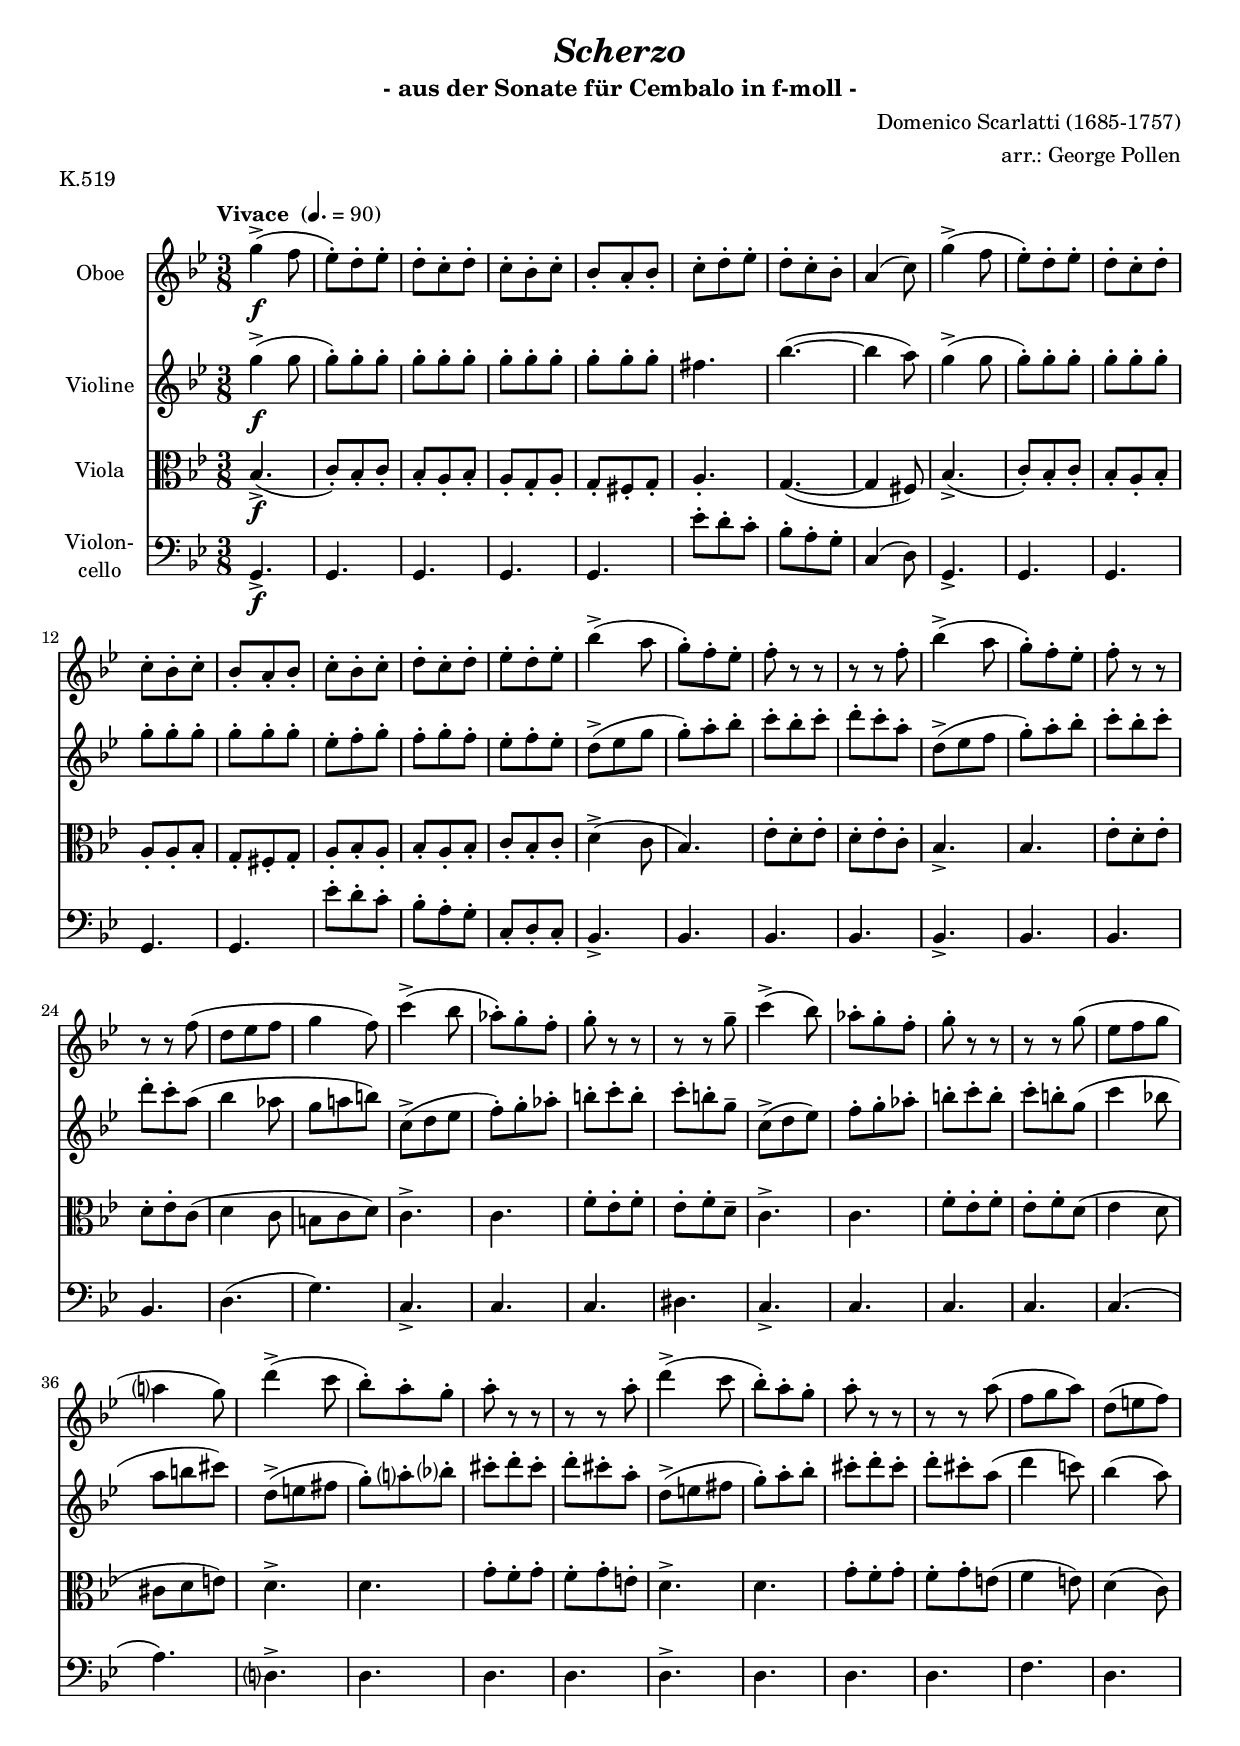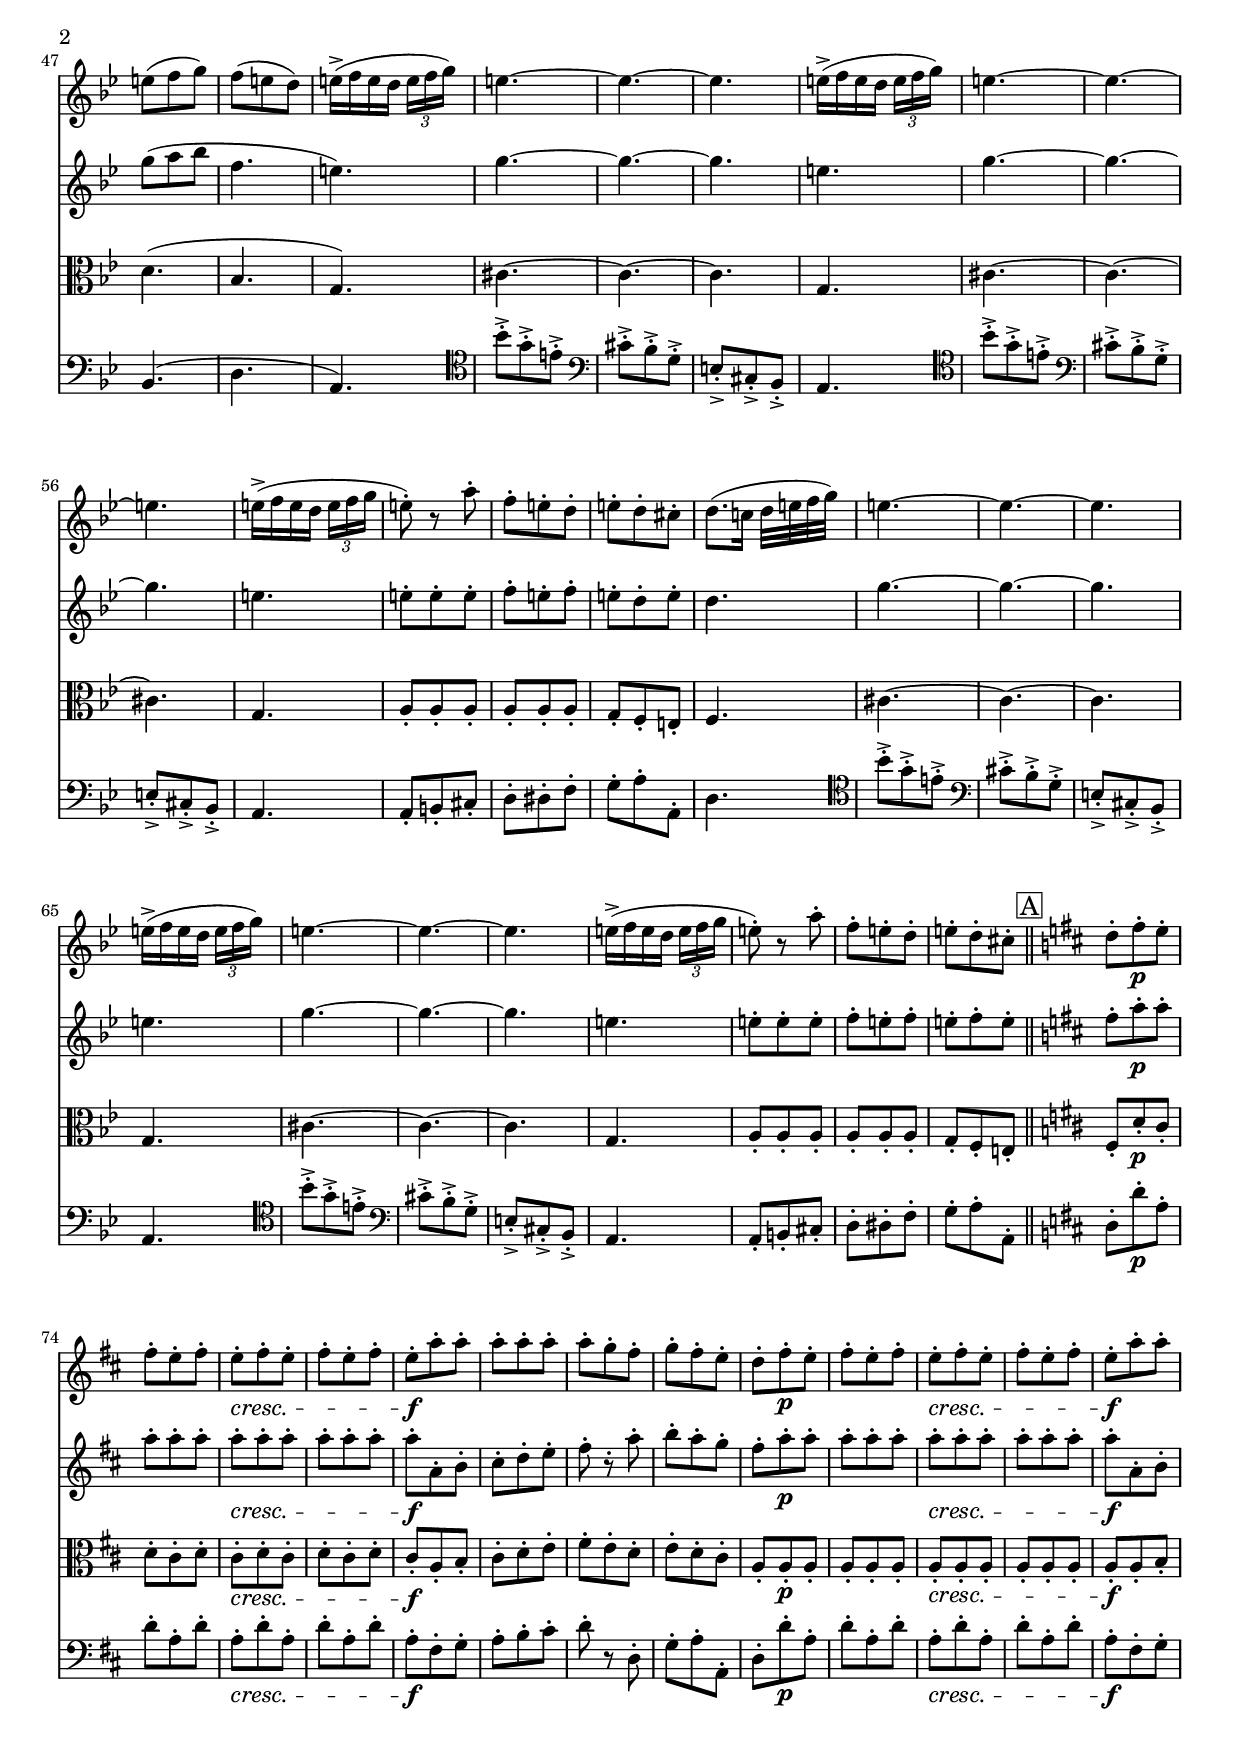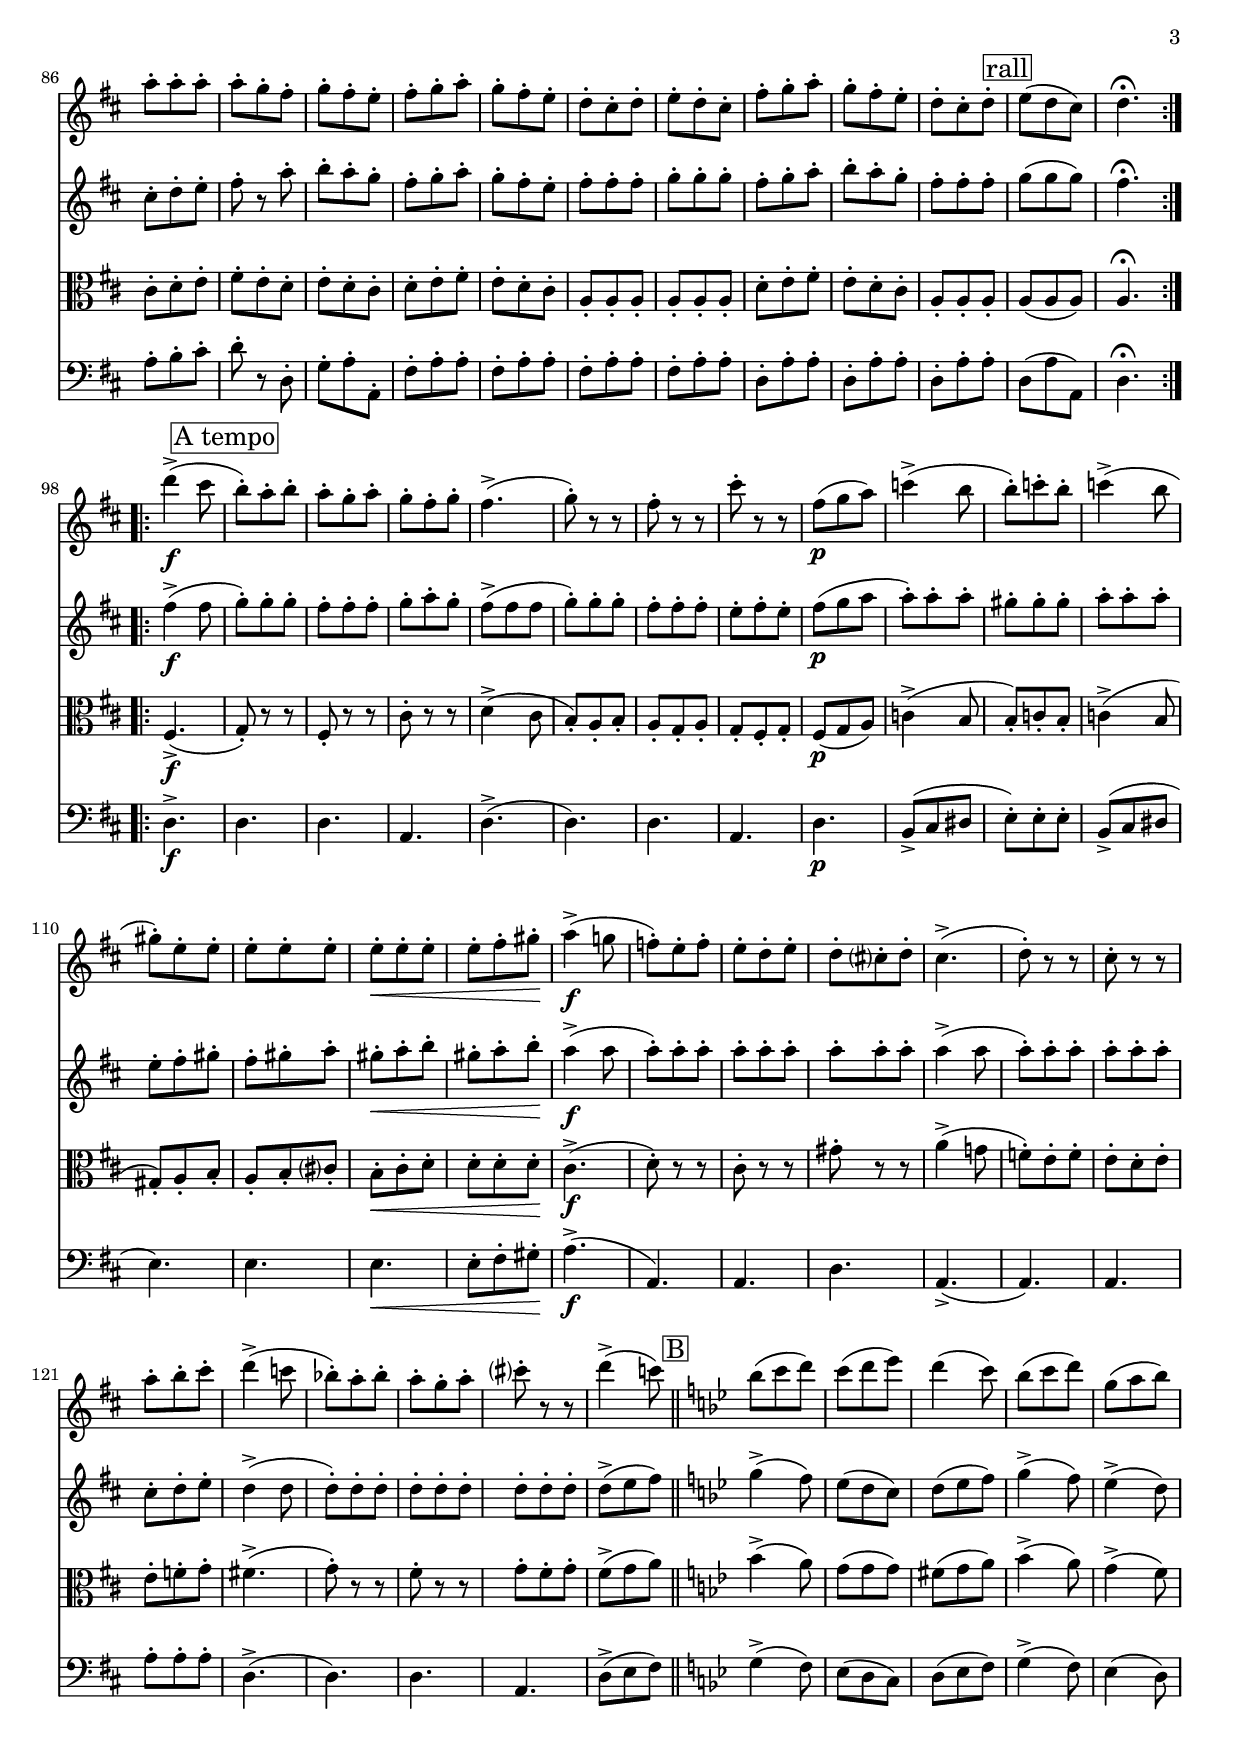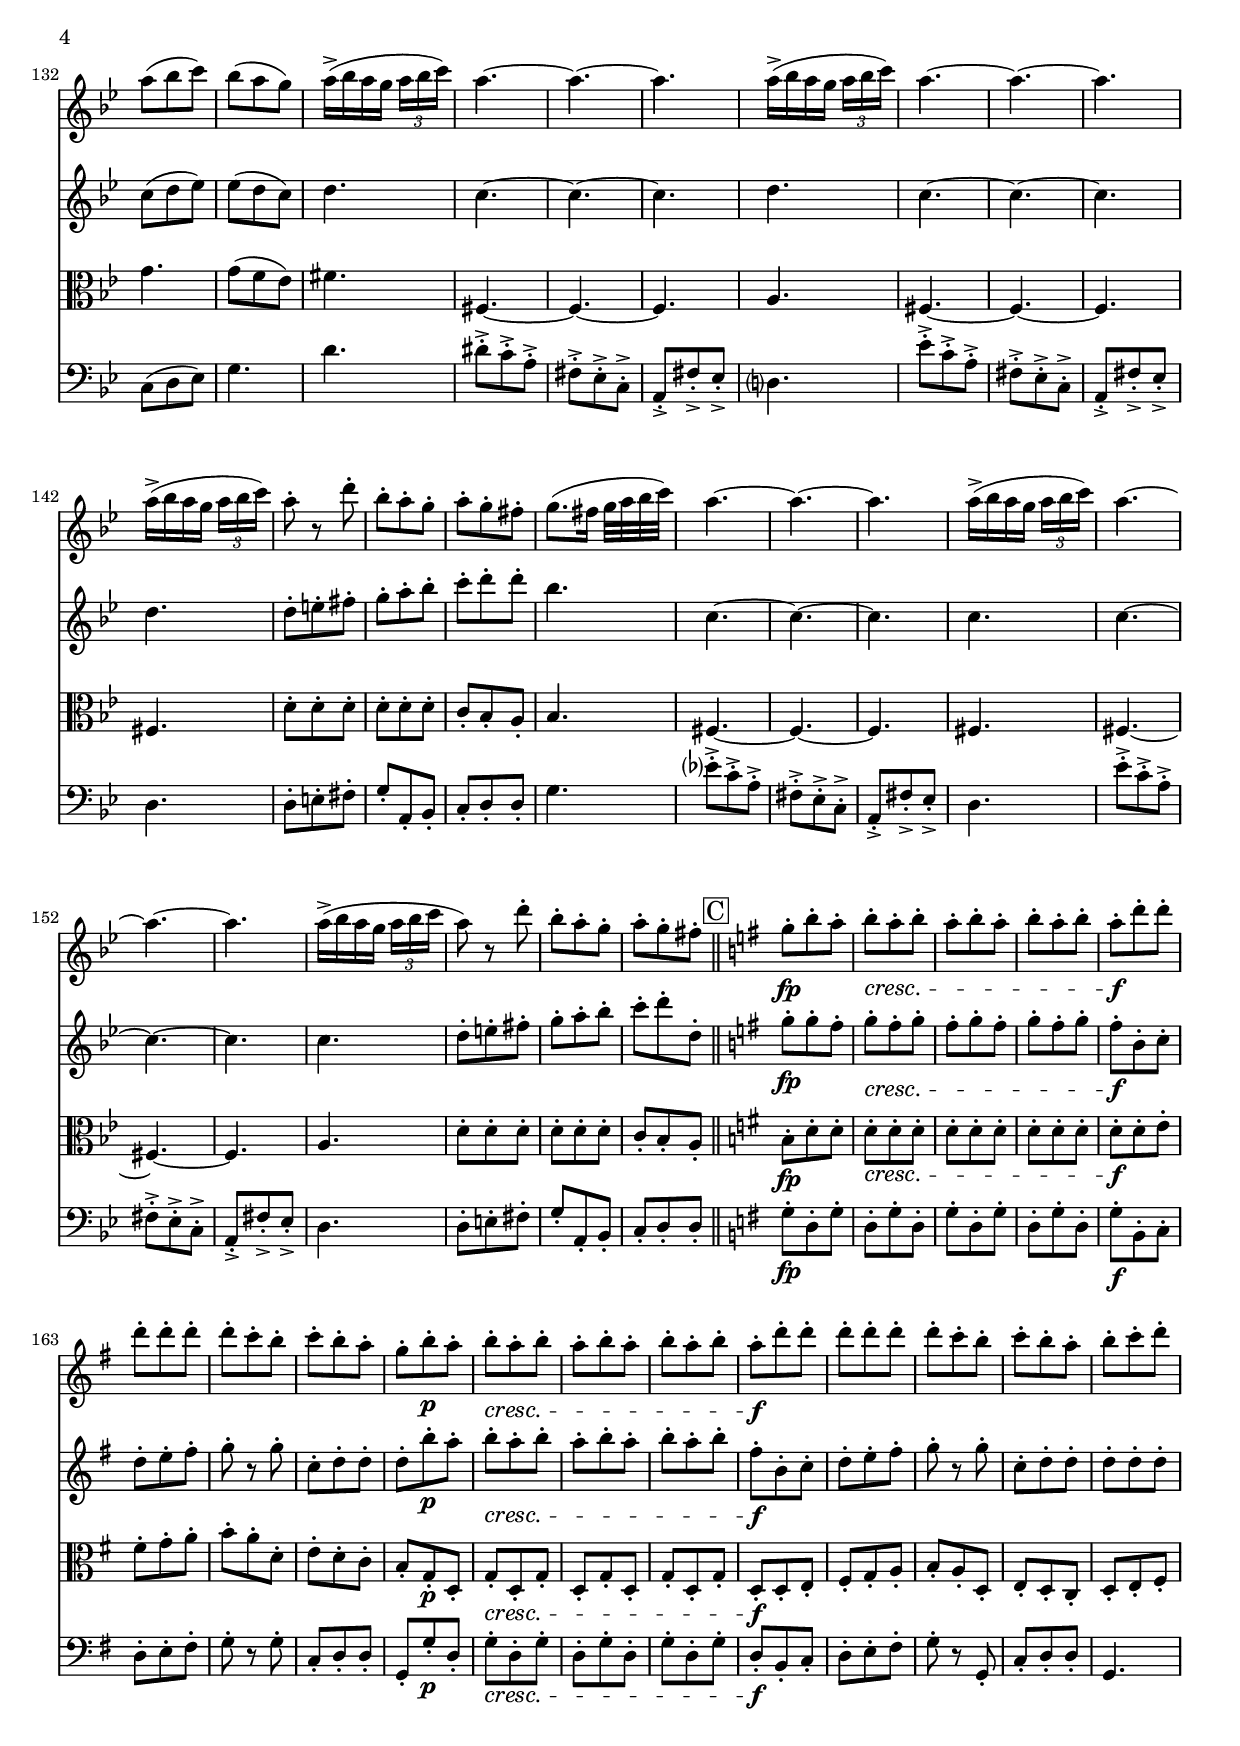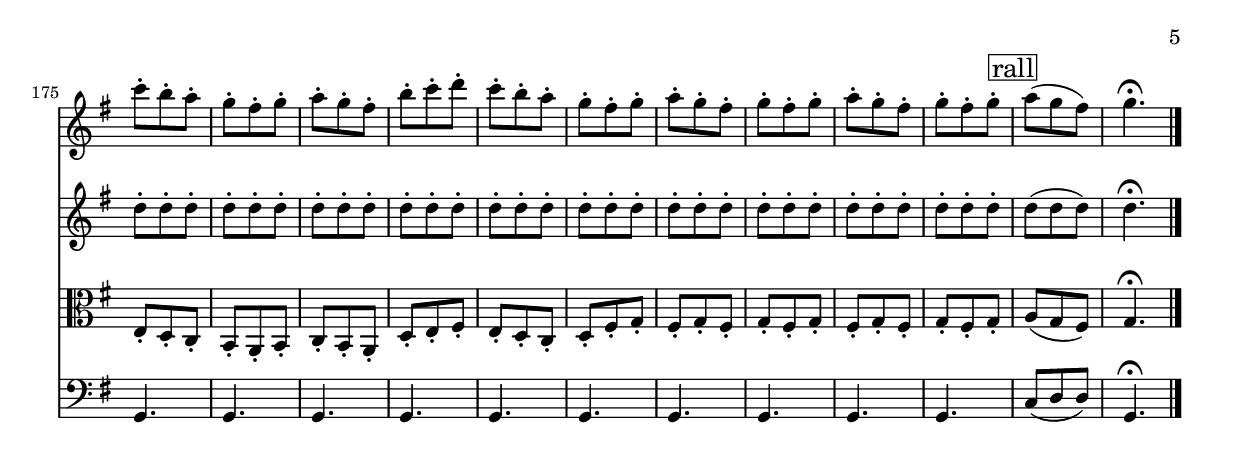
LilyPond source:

\version "2.14.2"
\include "deutsch.ly"

#(set-global-staff-size 18.3)

\header {
  title     = \markup \bold \italic "Scherzo"
  subtitle  = "- aus der Sonate für Cembalo in f-moll -" 
  composer  = "Domenico Scarlatti (1685-1757)"
  arranger  = "arr.: George Pollen"
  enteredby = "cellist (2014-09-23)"
  piece     = "K.519"
}

voiceconsts = {
  \key g \minor
  \time 3/8
  \tempo "Vivace " 4.=90
  \numericTimeSignature
  \compressFullBarRests
  \set tupletSpannerDuration = #(ly:make-moment 1 4)
}

mifl = "oboe"
%mist = "string ensemble 1"
mist = "pizzicato strings"
%miba = "harpsichord"
%miba = "bassoon"
miba = "drawbar organ"

boxa = { \bar "||" \mark \markup \box "A" \key d \major }
boxb = { \bar "||" \mark \markup \box "B" \key g \minor }
boxc = { \bar "||" \mark \markup \box "C" \key g \major }

atem = \mark \markup \box "A tempo"
rall = \mark \markup \box "rall"

va = \relative c''' {
   \voiceconsts

   \repeat volta 2 {
     g4(->\f f8
     es)-. d-. es-.
     d-. c-. d-.
     c-. b-. c-.
     b-. a-. b-.
     c-. d-. es-.
     d-. c-. b-.
     a4( c8)
     g'4(-> f8
     es)-. d-. es-.
     d-. c-. d-.

     c-. b-. c-.
     b-. a-. b-.
     c-. b-. c-.
     d-. c-. d-.
     es-. d-. es-.
     b'4(-> a8
     g)-. f-. es-.
     f-. r r
     r r f-.
     b4(-> a8
     g)-. f-. es-.

     f-. r r
     r r f(
     d es f
     g4 f8)
     c'4(-> b8
     as)-. g-. f-.
     g-. r r
     r r g--
     c4(-> b8)
     as-. g-. f-.
     g-. r r

     r r g(
     es f g
     a?4 g8)
     d'4(-> c8
     b)-. a-. g-.
     a-. r r
     r r a-.
     d4(-> c8
     b)-. a-. g-.
     a-. r r
     r r a(

     f g a)
     d,( e f)
     e( f g)
     f( e d)
     e16(-> f e d \times 2/3 { e[ f g]) }
     e4.~
     e~
     e
     e16(-> f e d \times 2/3 { e[ f g]) }
     e4.~
     e~

     e
     e16(-> f e d \times 2/3 { e[ f g] }
     e8)-. r a-.
     f-. e-. d-.
     e-. d-. cis-.
     d8.( c!16 d32[ e f g])
     e4.~
     e~
     e

     e16(-> f e d \times 2/3 { e[ f g]) }
     e4.~
     e~
     e
     e16(-> f e d \times 2/3 { e[ f g] }
     e8)-. r a-.
     f-. e-. d-.
     e-. d-. cis-. \boxa

     d8-. fis-.\p e-.
     fis-. e-. fis-.
     e-.\cresc fis-. e-.
     fis-. e-. fis-.
     e-.\f a-. a-.
     a-. a-. a-.
     a-. g-. fis-.
     g-. fis-. e-.
     d-. fis-.\p e-.
     fis-. e-. fis-.
     e-.\cresc fis-. e-.

     fis-. e-. fis-.
     e-.\f a-. a-.
     a-. a-. a-.
     a-. g-. fis-.
     g-. fis-. e-.
     fis-. g-. a-.
     g-. fis-. e-.
     d-. cis-. d-.
     e-. d-. cis-.
     fis-. g-. a-.
     g-. fis-. e-.

     d-. cis-. d-. \rall
     e( d cis)
     d4.\fermata
   }

   \repeat volta 2 {
     d'4(->\f cis8 \atem
     h)-. a-. h-.
     a-. g-. a-.
     g-. fis-. g-.
     fis4.(->
     g8)-. r r
     fis-. r r
     cis'-. r r

     fis,(\p g a)
     c4(-> h8
     h)-. c-. h-.
     c4(-> h8
     gis8)-. e-. e-.
     e-. e-. e-.
     e-.\< e-. e-.
     e-. fis-. gis-.\!
     a4(->\f g!8
     f)-. e-. f-.
     e-. d-. e-.

     d-. cis?-. d-.
     cis4.(->
     d8)-. r r
     cis-. r r
     a'-. h-. cis-.
     d4(-> c8
     b)-. a-. b-.
     a-. g-. a-.
     cis?-. r r
     d4(-> c8) \boxb

     b( c d)
     c( d es)
     d4( c8)
     b( c d)
     g,( a b)
     a( b c)
     b( a g)
     a16(-> b a g \times 2/3 { a[ b c]) }
     a4.~
     a~
     a

     a16(-> b a g \times 2/3 { a[ b c]) }
     a4.~
     a~
     a
     a16(-> b a g \times 2/3 { a[ b c]) }
     a8-. r d-.
     b-. a-. g-.
     a-. g-. fis-.
     g8.( fis16 g32[ a b c])

     a4.~
     a~
     a
     a16(-> b a g \times 2/3 { a[ b c]) }
     a4.~
     a~
     a
     a16(-> b a g \times 2/3 { a[ b c] }
     a8) r d-.
     b-. a-. g-.

     a-. g-. fis-. \boxc
     g-.\fp h-. a-.
     h-.\cresc a-. h-.
     a-. h-. a-.
     h-. a-. h-.
     a-.\f d-. d-.
     d-. d-. d-.
     d-. c-. h-.
     c-. h-. a-.
     g-. h-.\p a-.

     h-.\cresc a-. h-.
     a-. h-. a-.
     h-. a-. h-.
     a-.\f d-. d-.
     d-. d-. d-.
     d-. c-. h-.
     c-. h-. a-.
     h-. c-. d-.
     c-. h-. a-.

     g-. fis-. g-.
     a-. g-. fis-.
     h-. c-. d-.
     c-. h-. a-.
     g-. fis-. g-.
     a-. g-. fis-.
     g-. fis-. g-.
     a-. g-. fis-.
     g-. fis-. g-. \rall
     a( g fis)
     g4.\fermata \bar "|."
   }
}

vb = \relative c''' {
   \voiceconsts

   \repeat volta 2 {
     g4(->\f g8
     g)-. g-. g-.
     g-. g-. g-.
     g-. g-. g-.
     g-. g-. g-.
     fis4.
     b(~
     b4 a8)
     g4(-> g8
     g)-. g-. g-.
     g-. g-. g-.

     g-. g-. g-.
     g-. g-. g-.
     es-. f-. g-.
     f-. g-. f-.
     es-. f-. es-.
     d(-> es g
     g)-. a-. b-.
     c-. b-. c-.
     d-. c-. a-.
     d,(-> es f

     g)-. a-. b-.
     c-. b-. c-.
     d-. c-. a(
     b4 as8
     g a! h)
     c,(-> d es
     f)-. g-. as-.
     h-. c-. h-.
     c-. h-. g--
     c,(-> d es)

     f-. g-. as-.
     h-. c-. h-.
     c-. h-. g(
     c4 b!8
     a h cis)
     d,(-> e fis
     g)-. a?-. b?-.
     cis-. d-. cis-.
     d-. cis-. a-.
     d,(-> e fis

     g)-. a-. b-.
     cis-. d-. cis-.
     d-. cis-. a(
     d4 c!8)
     b4( a8)
     g( a b
     f4.
     e)
     g~
     g~
     g
     e
     g~

     g~
     g
     e
     e8-. e-. e-.
     f-. e-. f-.
     e-. d-. e-.
     d4.
     g~
     g~
     g
     e
     g~
     g~
     g

     e
     e8-. e-. e-.
     f-. e-. f-.
     e-. f-. e-. \boxa
     fis-. a-.\p a-.
     a-. a-. a-.
     a-.\cresc a-. a-.
     a-. a-. a-.
     a-.\f a,-. h-.
     cis-. d-. e-.

     fis-. r-. a-.
     h-. a-. g-.
     fis-. a-.\p a-.
     a-. a-. a-.
     a-.\cresc a-. a-. 
     a-. a-. a-.
     a-.\f a,-. h-.
     cis-. d-. e-.
     fis-. r a-. 

     h-. a-. g-.
     fis-. g-. a-.
     g-. fis-. e-.
     fis-. fis-. fis-.
     g-. g-. g-.
     fis-. g-. a-.
     h-. a-. g-.
     fis-. fis-. fis-. \rall

     g( g g)
     fis4.\fermata
   }

   \repeat volta 2 {
     fis4(->\f fis8 \atem
     g)-. g-. g-.
     fis-. fis-. fis-.
     g-. a-. g-.
     fis(-> fis fis
     g)-. g-. g-.
     fis-. fis-. fis-.
     e-. fis-. e-.

     fis(\p g a
     a)-. a-. a-.
     gis-. gis-. gis-.
     a-. a-. a-.
     e-. fis-. gis-.
     fis-. gis-. a-.
     gis-.\< a-. h-.
     gis-. a-. h-.\!
     a4(->\f a8
     a)-. a-. a-.

     a-. a-. a-.
     a-. a-. a-.
     a4(-> a8
     a)-. a-. a-.
     a-. a-. a-.
     cis,-. d-. e-.
     d4(-> d8
     d8)-. d-. d-.
     d-. d-. d-.
     d-. d-. d-.

     d(-> e fis) \boxb
     g4(-> f8)
     es( d c)
     d( es f)
     g4(-> f8)
     es4(-> d8)
     c( d es)
     es( d c)
     d4.
     c~
     c~

     c
     d
     c~
     c~
     c
     d
     d8-. e-. fis-.
     g-. a-. b-.
     c-. d-. d-.
     b4.
     c,~

     c~
     c
     c
     c~
     c~
     c
     c
     d8-. e-. fis-.
     g-. a-. b-.
     c-. d-. d,-. \boxc

     g8-.\fp g-. fis-.
     g-.\cresc fis-. g-.
     fis-. g-. fis-.
     g-. fis-. g-.
     fis-.\f h,-. c-.
     d-. e-. fis-.
     g-. r g-.
     c,-. d-. d-.
     d-. h'-.\p a-.
     h-.\cresc a-. h-.

     a-. h-. a-.
     h-. a-. h-.
     fis-.\f h,-. c-.
     d-. e-. fis-.
     g-. r g-.
     c,-. d-. d-.
     d-. d-. d-.
     d-. d-. d-.
     d-. d-. d-.

     d-. d-. d-.
     d-. d-. d-.
     d-. d-. d-.
     d-. d-. d-.
     d-. d-. d-.
     d-. d-. d-.
     d-. d-. d-.
     d-. d-. d-. \rall

     d( d d)
     d4.\fermata \bar "|."
   }
}

vc = \relative c' {
   \voiceconsts
   \clef "alto"

   \repeat volta 2 {
     b4.(->\f
     c8)-. b-. c-.
     b-. a-. b-.
     a-. g-. a-.
     g-. fis-. g-.
     a4.-.
     g(~
     g4 fis8)
     b4.(->
     c8)-. b-. c-.
     b-. a-. b-.

     a-. a-. b-.
     g-. fis-. g-.
     a-. b-. a-.
     b-. a-. b-.
     c-. b-. c-.
     d4(-> c8
     b4.)
     es8-. d-. es-.
     d-. es-. c-.
     b4.->
     b

     es8-. d-. es-.
     d-. es-. c(
     d4 c8
     h c d)
     c4.->
     c
     f8-. es-. f-.
     es-. f-. d--
     c4.->
     c
     f8-. es-. f-.
     es-. f-. d(

     es4 d8
     cis d e)
     d4.->
     d
     g8-. f-. g-.
     f-. g-. e-.
     d4.->
     d
     g8-. f-. g-.
     f-. g-. e(
     f4 e8)
     d4( c8)

     d4.(
     b
     g)
     cis~
     cis~
     cis
     g
     cis~
     cis~
     cis
     g
     a8-. a-. a-.
     a-. a-. a-.
     g-. f-. e-.

     f4.
     cis'~
     cis~
     cis
     g
     cis~
     cis~
     cis
     g
     a8-. a-. a-.
     a-. a-. a-.
     g-. f-. e-. \boxa

     fis-. d'-.\p cis-.
     d-. cis-. d-.
     cis-.\cresc d-. cis-.
     d-. cis-. d-.
     cis-.\f a-. h-.
     cis-. d-. e-.
     fis-. e-. d-.
     e-. d-. cis-.
     a-. a-.\p a-.
     a-. a-. a-.

     a-.\cresc a-. a-.
     a-. a-. a-.
     a-.\f a-. h-.
     cis-. d-. e-.
     fis-. e-. d-.
     e-. d-. cis-.
     d-. e-. fis-.
     e-. d-. cis-.
     a-. a-. a-.
     a-. a-. a-.

     d-. e-. fis-.
     e-. d-. cis-.
     a-. a-. a-. \rall
     a( a a)
     a4.\fermata
   }

   \repeat volta 2 {
     fis(->\f \atem
     g8)-. r r
     fis-. r r
     cis'-. r r
     d4(-> cis8

     h)-. a-. h-.
     a-. g-. a-.
     g-. fis-. g-.
     fis(\p g a)
     c4(-> h8
     h)-. c-. h-.
     c4(-> h8
     gis)-. a-. h-.
     a-. h-. cis?-.
     h-.\< cis-. d-.

     d-. d-. d-.\!
     cis4.(->\f
     d8)-. r r
     cis-. r r
     gis'-. r r
     a4(-> g!8
     f)-. e-. f-.
     e-. d-. e-.
     e-. f-. g-.
     fis!4.(->
     g8)-. r r

     fis-. r r
     g-. fis-. g-.
     fis(-> g a) \boxb
     b4(-> a8)
     g( g g)
     fis( g a)
     b4(-> a8)
     g4(-> f8)
     g4.
     g8( f es)
     fis4.

     fis,~
     fis~
     fis
     a
     fis~
     fis~
     fis
     fis
     d'8-. d-. d-.
     d-. d-. d-.
     c-. b-. a-.
     b4.
     
     fis~
     fis~
     fis
     fis
     fis~
     fis~
     fis
     a
     d8-. d-. d-.
     d-. d-. d-.
     c-. b-. a-. \boxc

     h8-.\fp d-. d-.
     d-.\cresc d-. d-.
     d-. d-. d-.
     d-. d-. d-.
     d-.\f d-. e-.
     fis-. g-. a-.
     h-. a-. d,-.
     e-. d-. c-.
     h-. g-.\p d-.
     g-.\cresc d-. g-.

     d-. g-. d-.
     g-. d-. g-.
     d-.\f d-. e-. 
     fis-. g-. a-.
     h-. a-. d,-.
     e-. d-. c-.
     d-. e-. fis-.
     e-. d-. c-.
     h-. a-. h-.

     c-. h-. a-.
     d-. e-. fis-.
     e-. d-. c-.
     d-. fis-. g-.
     fis-. g-. fis-.
     g-. fis-. g-.
     fis-. g-. fis-.
     g-. fis-. g-. \rall

     a( g fis)
     g4.\fermata \bar "|."
   }
}

\include "v4.ily"

music = <<
      \new Staff {
        \set Staff.midiInstrument = \mifl
        \set Staff.instrumentName = \markup \center-column { "Oboe" }
        \transpose g g { \va }
      }

      \new Staff {
        \set Staff.midiInstrument = \mist
        \set Staff.instrumentName = \markup \center-column { "Violine" }
        \transpose g g { \vb }
      }

      \new Staff {
        \set Staff.midiInstrument = \mist
        \set Staff.instrumentName = \markup \center-column { "Viola" }
        \transpose g g { \vc }
      }

      \new Staff {
        \set Staff.midiInstrument = \miba
        \set Staff.instrumentName = \markup \center-column { "Violon-" "cello" }
        \transpose g g { \vd }
      }
>>

\book {
  \score {
   \music
    \layout {}
  }

  \score {
    \unfoldRepeats \music

    \midi {
      \context {
        \Score
      }
    }
  }
}
